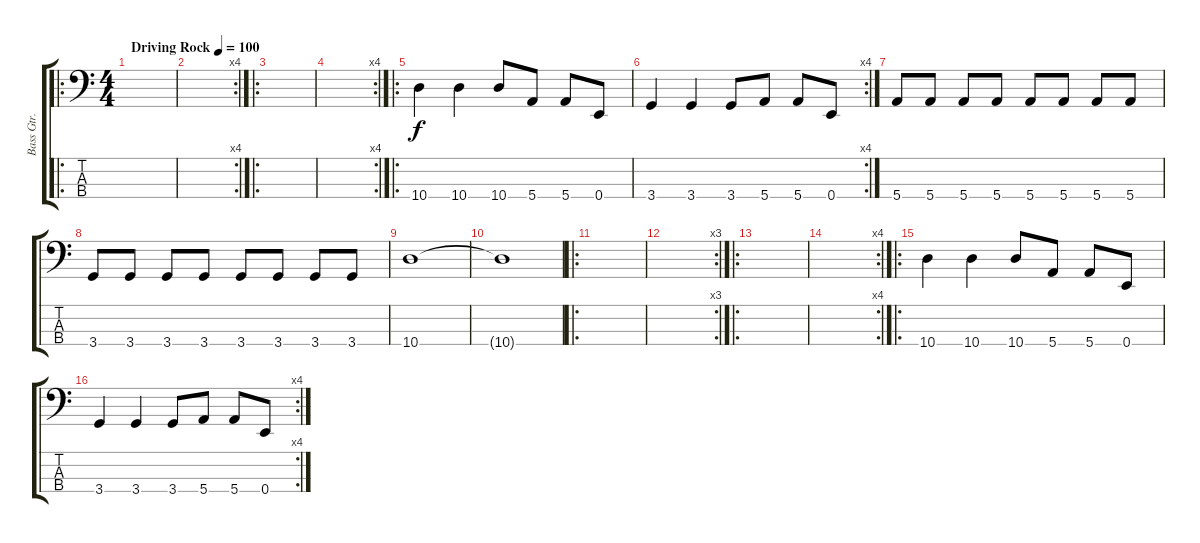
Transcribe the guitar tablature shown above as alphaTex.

\track ("Bass Gtr." "Bass Gtr.") {instrument electricbassfinger}
\staff {score tabs}
\tuning (G2 D2 A1 E1) {hide}
\ro
\ts (4 4)
\tempo (100 "Driving Rock")
\clef f4
\ks c
|
\rc 4
|
\ro
|
\rc 4
|
\ro
10.4.4 10.4.4 10.4.8 5.4.8 5.4.8 0.4.8 |
\rc 4
3.4.4 3.4.4 3.4.8 5.4.8 5.4.8 0.4.8 |
5.4.8 5.4.8 5.4.8 5.4.8 5.4.8 5.4.8 5.4.8 5.4.8 |
3.4.8 3.4.8 3.4.8 3.4.8 3.4.8 3.4.8 3.4.8 3.4.8 |
10.4.1 |
10.4{t}.1 |
\ro
|
\rc 3
|
\ro
|
\rc 4
|
\ro
10.4.4 10.4.4 10.4.8 5.4.8 5.4.8 0.4.8 |
\rc 4
3.4.4 3.4.4 3.4.8 5.4.8 5.4.8 0.4.8
